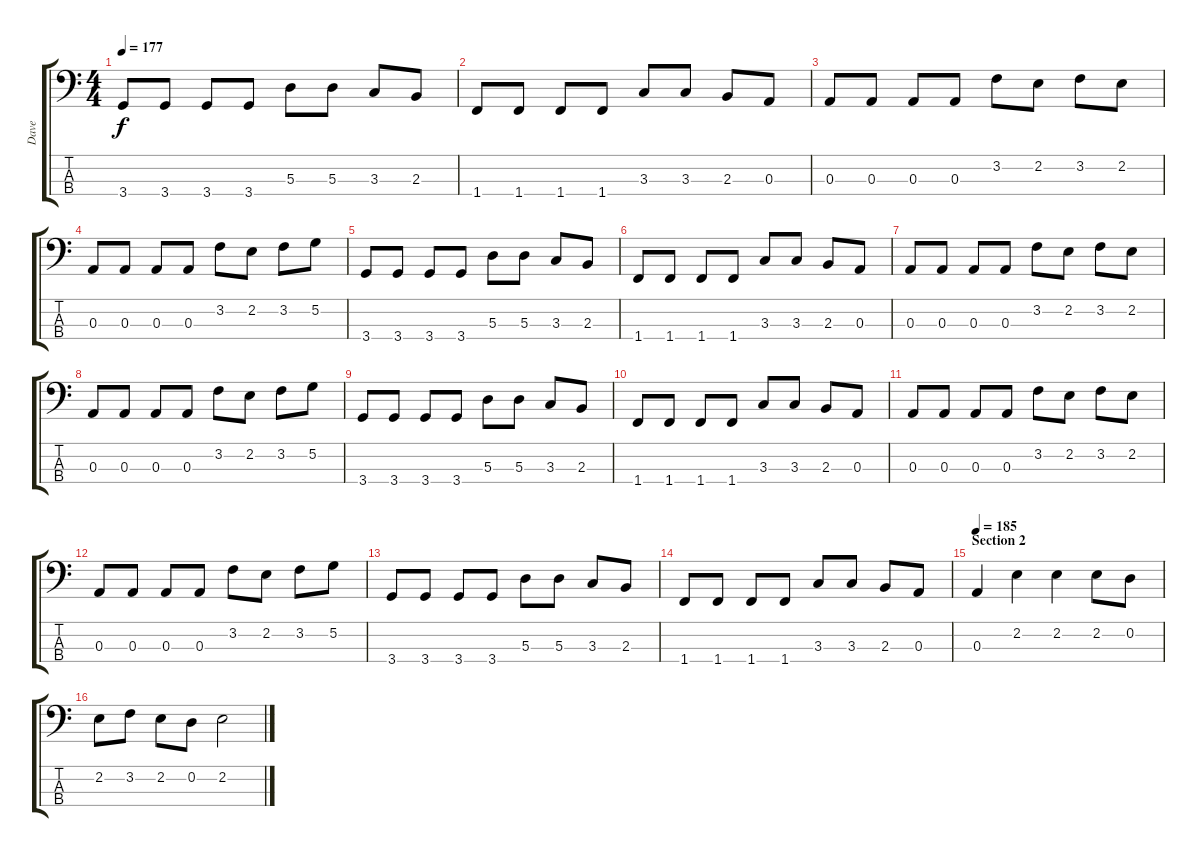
\track ("Dave" "Dave") {instrument electricbassfinger}
\staff {score tabs}
\tuning (G2 D2 A1 E1) {hide}
\ts (4 4)
\tempo 177
\clef f4
\ks c
3.4.8{dy f} 3.4.8 3.4.8 3.4.8 5.3.8 5.3.8 3.3.8 2.3.8 |
1.4.8 1.4.8 1.4.8 1.4.8 3.3.8 3.3.8 2.3.8 0.3.8 |
0.3.8 0.3.8 0.3.8 0.3.8 3.2.8 2.2.8 3.2.8 2.2.8 |
0.3.8 0.3.8 0.3.8 0.3.8 3.2.8 2.2.8 3.2.8 5.2.8 |
3.4.8 3.4.8 3.4.8 3.4.8 5.3.8 5.3.8 3.3.8 2.3.8 |
1.4.8 1.4.8 1.4.8 1.4.8 3.3.8 3.3.8 2.3.8 0.3.8 |
0.3.8 0.3.8 0.3.8 0.3.8 3.2.8 2.2.8 3.2.8 2.2.8 |
0.3.8 0.3.8 0.3.8 0.3.8 3.2.8 2.2.8 3.2.8 5.2.8 |
3.4.8 3.4.8 3.4.8 3.4.8 5.3.8 5.3.8 3.3.8 2.3.8 |
1.4.8 1.4.8 1.4.8 1.4.8 3.3.8 3.3.8 2.3.8 0.3.8 |
0.3.8 0.3.8 0.3.8 0.3.8 3.2.8 2.2.8 3.2.8 2.2.8 |
0.3.8 0.3.8 0.3.8 0.3.8 3.2.8 2.2.8 3.2.8 5.2.8 |
3.4.8 3.4.8 3.4.8 3.4.8 5.3.8 5.3.8 3.3.8 2.3.8 |
1.4.8 1.4.8 1.4.8 1.4.8 3.3.8 3.3.8 2.3.8 0.3.8 |
\section ("" "Section 2")
\tempo 185
0.3.4 2.2.4 2.2.4 2.2.8 0.2.8 |
2.2.8 3.2.8 2.2.8 0.2.8 2.2.2
